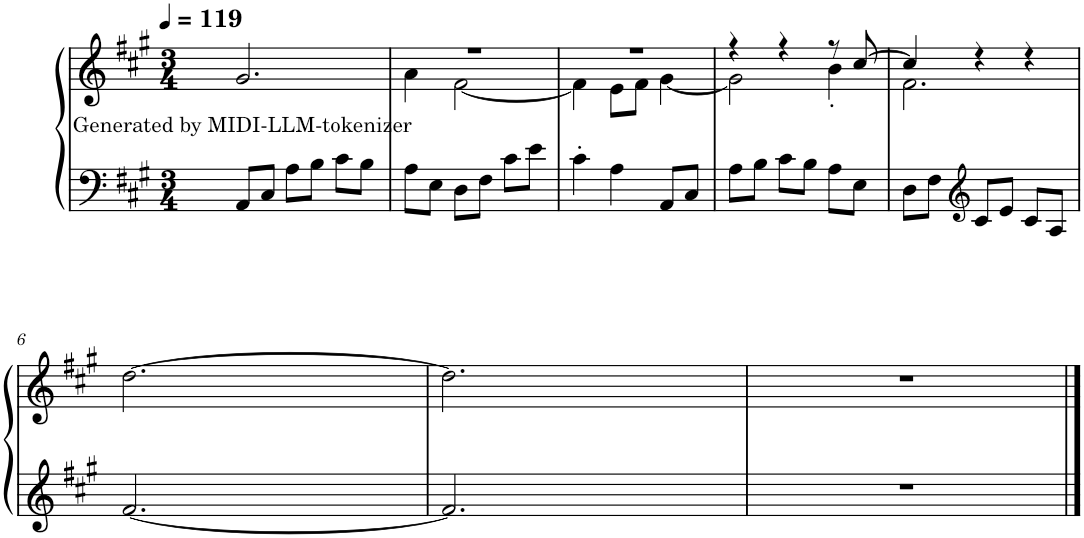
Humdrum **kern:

**kern	**kern	**text
*part1	*part1	*part1
*staff2	*staff1	*staff1
*I"Piano	*	*
*I'Pno.	*	*
*clefF4	*clefG2	*
*k[f#c#g#]	*k[f#c#g#]	*
*M3/4	*M3/4	*
*MM119	*MM119	*
=1	=1	=1
!	!	!LO:LY:b
8AA/L	2.g#/	Generated by MIDI-LLM-tokenizer
8C#/J	.	.
8A\L	.	.
8B\J	.	.
8c#\L	.	.
8B\J	.	.
=2	=2	=2
*	*^	*
8A\L	2.r	4a\	.
8E\J	.	.	.
8D\L	.	[2f#\	.
8F#\J	.	.	.
8c#\L	.	.	.
8e\J	.	.	.
=3	=3	=3	=3
4c#'\	2.r	4f#\]	.
4A\	.	8e\L	.
.	.	8f#\J	.
8AA/L	.	[4g#\	.
8C#/J	.	.	.
=4	=4	=4	=4
8A\L	4r	2g#\]	.
8B\J	.	.	.
8c#\L	4r	.	.
8B\J	.	.	.
8A\L	8r	4b'\	.
8E\J	[8cc#/	.	.
=5	=5	=5	=5
8D\L	4cc#/]	2.f#\	.
8F#\J	.	.	.
*clefG2	*	*	*
8c#/L	4r	.	.
8e/J	.	.	.
8c#/L	4r	.	.
8A/J	.	.	.
*	*v	*v	*
!!LO:LB:g=z
=6	=6	=6
[2.f#/	[2.dd\	.
=7	=7	=7
2.f#/]	2.dd\]	.
=8	=8	=8
2.r	2.r	.
==	==	==
*-	*-	*-
